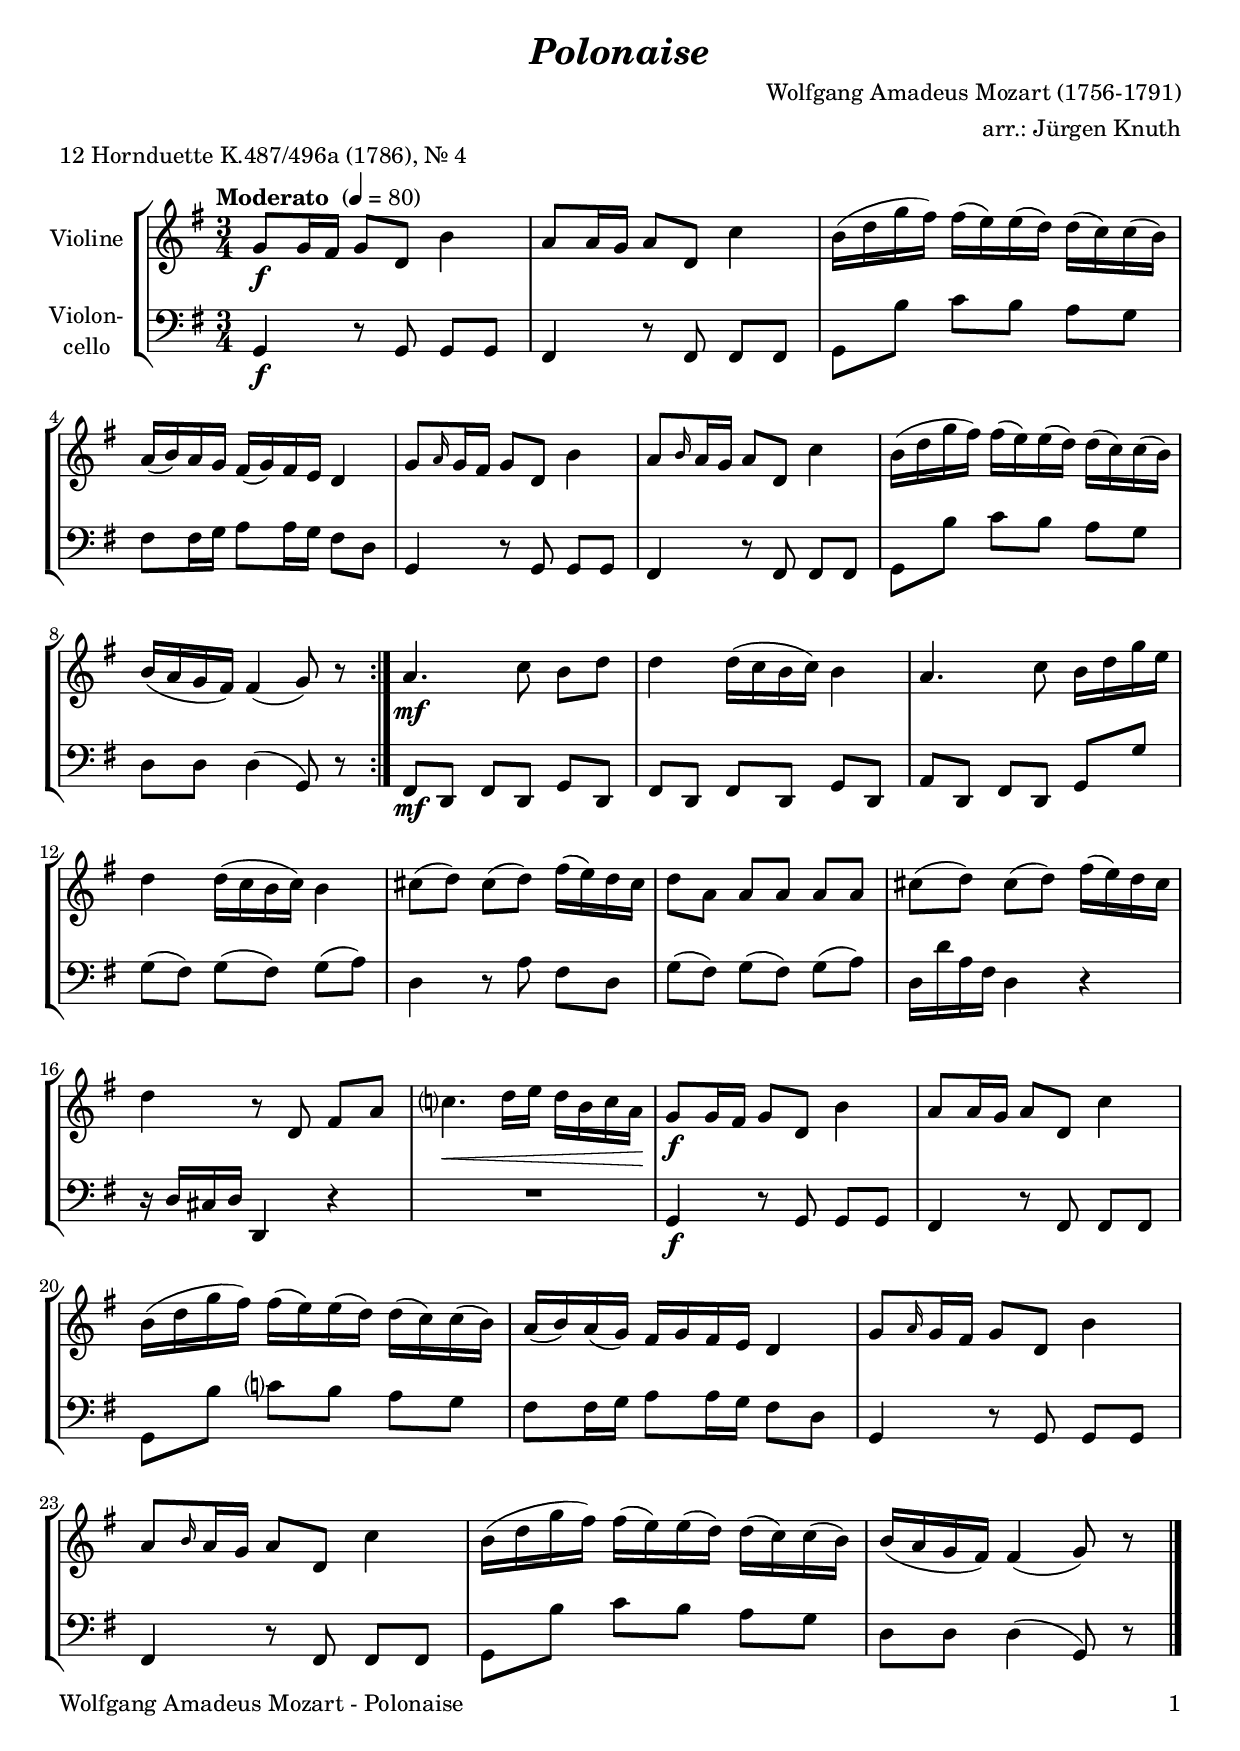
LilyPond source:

\version "2.18.2"
\include "deutsch.ly"
  
#(set-global-staff-size 20)

\header {
  title     = \markup \bold \italic "Polonaise"
  composer  = "Wolfgang Amadeus Mozart (1756-1791)"
  arranger  = "arr.: Jürgen Knuth"
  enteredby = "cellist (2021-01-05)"
  piece     = "12 Hornduette K.487/496a (1786), Nr. 4"
}

voiceconsts = {
  \key c \major
  \time 3/4
  \clef "treble"
  \numericTimeSignature
  % Set default beaming for all staves
  \set Timing.beamExceptions = #'()
  \set Timing.baseMoment     = #(ly:make-moment 1 4)
  \set Timing.beatStructure  = #'(1 1 1)
  \tempo "Moderato " 4=80
}

mivl = "violin"
%miba = "pizzicato strings"
miba = "cello"

arco = \markup \italic "arco"
dcaf = \mark \markup \box \italic "D.C. al Fine"
fine = \mark \markup \box \italic "Fine"
pizz = \markup \italic "pizz."
rall = \mark \markup \box \italic "rall."
rit  = \mark \markup \box \italic "rit."
simi = \markup \italic "simile"

va = \relative c'' {
  \voiceconsts

  \repeat volta 2 {
    c8\f c16 h c8 g e'4
    d8 d16 c d8 g, f'4
    e16( g c h) h( a) a( g) g( f) f( e)
    d( e) d c h( c) h a g4
    c8 \grace d16 c h c8 g e'4
    d8 \grace e16 d c d8 g, f'4

    e16( g c h) h( a) a( g) g( f) f( e)
    e( d c h) h4( c8) r
  }
  d4.\mf f8 e g
  g4 g16( f e f) e4
  d4. f8 e16 g c a
  g4 g16( f e f) e4

  fis8( g) fis( g) h16( a) g fis
  g8 d d d d d
  fis( g) fis( g) h16( a) g fis
  g4 r8 g, h d
  f?4.\< g16 a g e f d\!
  c8\f c16 h c8 g e'4

  d8 d16 c d8 g, f'4
  e16( g c h) h( a) a( g) g( f) f( e)
  d( e) d( c) h c h a g4
  c8 \grace d16 c h c8 g e'4
  d8 \grace e16 d c d8 g, f'4

  e16( g c h) h( a) a( g) g( f) f( e)
  e( d c h) h4( c8) r \bar "|."
}

vb = \relative c {
  \voiceconsts
  \clef "bass"
  
  \repeat volta 2 {
    c4\f r8 c c c
    h4 r8 h h h
    c e' f e d c
    h h16 c d8 d16 c h8 g
    c,4 r8 c c c
    h4 r8 h h h
    c e' f e d c

    g g g4( c,8) r
  }
  h\mf g h g c g
  h g h g c g
  d' g, h g c c'
  c( h) c( h) c( d)
  g,4 r8 d' h g

  c( h) c( h) c( d)
  g,16 g' d h g4 r
  r16 g fis g g,4 r
  R2.
  c4\f r8 c c c
  h4 r8 h h h
  c e' f? e d c

  h h16 c d8 d16 c h8 g
  c,4 r8 c c c
  h4 r8 h h h
  c e' f e d c
  g g g4( c,8) r \bar "|."
}


music = \new StaffGroup <<
      \new Staff {
	\set Staff.midiInstrument = \mivl
	\set Staff.instrumentName = \markup \center-column { "Violine" }
	\transpose c g, { \va }
      }

      \new Staff {
	\set Staff.midiInstrument = \miba
	\set Staff.instrumentName = \markup \center-column { "Violon-" "cello" }
	\transpose c g, { \vb }
      }
>>

\book {
   \paper {
    print-page-number = ##t
    print-first-page-number = ##t
    ragged-last-bottom = ##f
    oddHeaderMarkup = \markup \null
    evenHeaderMarkup = \markup \null
    oddFooterMarkup = \markup {
      \fill-line {
        \on-the-fly #print-page-number-check-first
        "Wolfgang Amadeus Mozart - Polonaise" \fromproperty #'page:page-number-string
      }
    }
    evenFooterMarkup = \oddFooterMarkup
  } \score {
    \music
    \layout {}
  }

  \score {
    \unfoldRepeats \music

    \midi {
      \context {
        \Score
      }
    }
  }
}